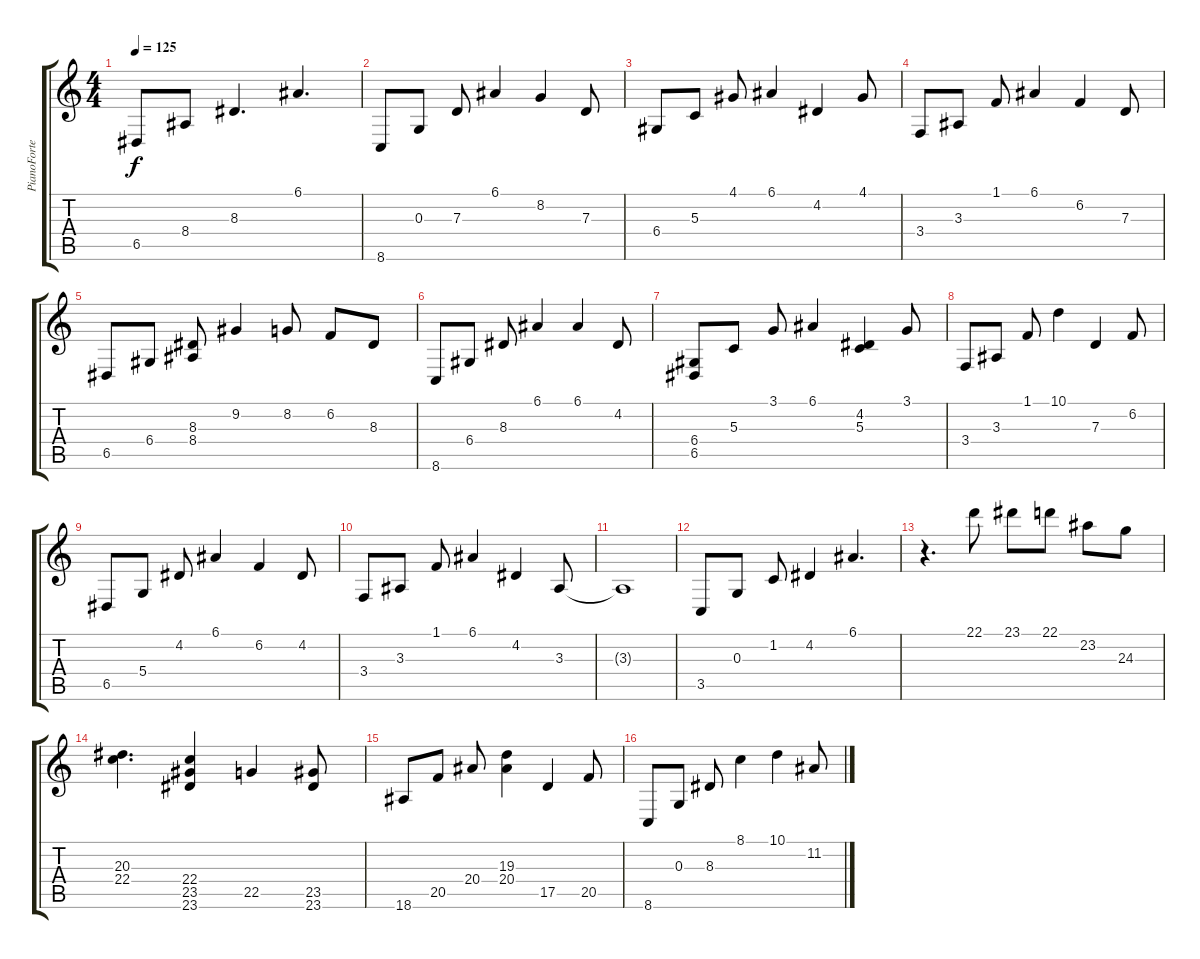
\track ("PianoForte" "PianoForte") {instrument acousticgrandpiano}
\staff {score tabs}
\tuning (E4 B3 G3 D3 A2 E2) {hide}
\ts (4 4)
\tempo 125
\clef g2
\ks c
6.5.8{dy f} 8.4.8 8.3.4{d} 6.1.4{d} |
8.6.8 0.3.8 7.3.8 6.1.4 8.2.4 7.3.8 |
6.4.8 5.3.8 4.1.8 6.1.4 4.2.4 4.1.8 |
3.4.8 3.3.8 1.1.8 6.1.4 6.2.4 7.3.8 |
6.5.8 6.4.8 (8.3 8.4).8 9.2.4 8.2.8 6.2.8 8.3.8 |
8.6.8 6.4.8 8.3.8 6.1.4 6.1.4 4.2.8 |
(6.4 6.5).8 5.3.8 3.1.8 6.1.4 (4.2 5.3).4 3.1.8 |
3.4.8 3.3.8 1.1.8 10.1.4 7.3.4 6.2.8 |
6.5.8 5.4.8 4.2.8 6.1.4 6.2.4 4.2.8 |
3.4.8 3.3.8 1.1.8 6.1.4 4.2.4 3.3.8 |
3.3{t}.1 |
3.5.8 0.3.8 1.2.8 4.2.4 6.1.4{d} |
r.4{d} 22.1.8 23.1.8 22.1.8 23.2.8 24.3.8 |
(20.3 22.4).4{d} (22.4 23.5 23.6).4 22.5.4 (23.5 23.6).8 |
18.6.8 20.5.8 20.4.8 (19.3 20.4).4 17.5.4 20.5.8 |
8.6.8 0.3.8 8.3.8 8.1.4 10.1.4 11.2.8
